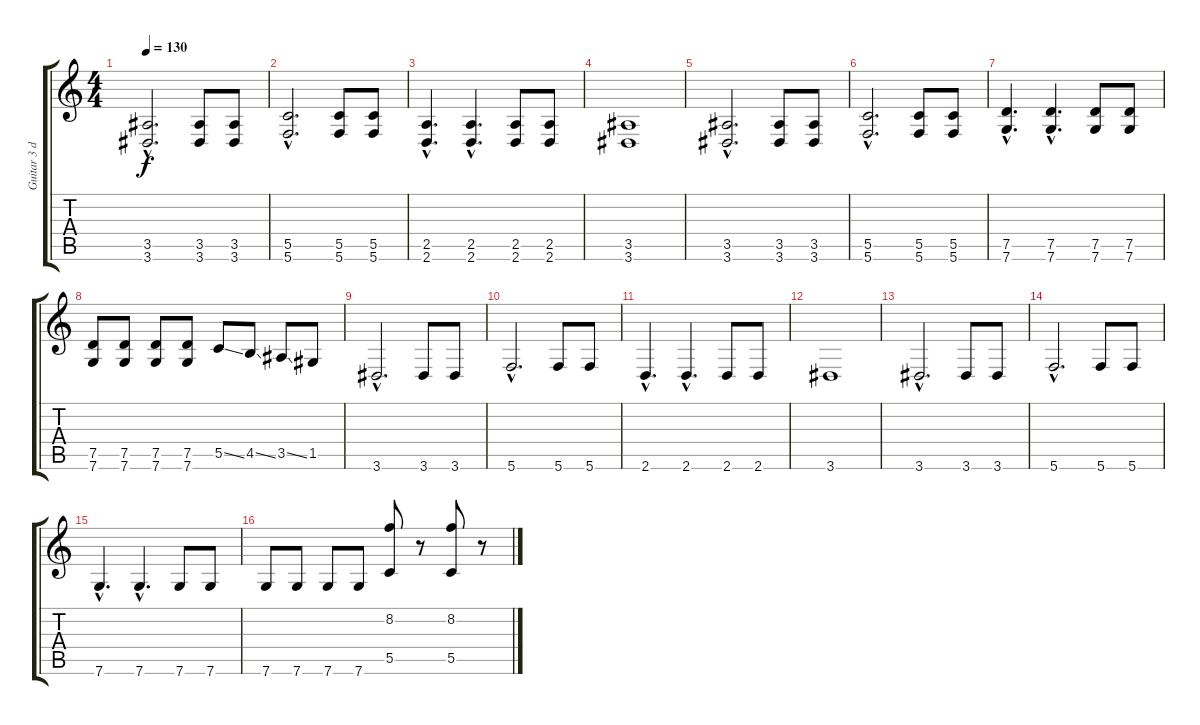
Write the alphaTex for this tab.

\track ("Guitar 3 dist." "Guitar 3 d") {instrument distortionguitar}
\staff {score tabs}
\tuning (D4 A3 F3 C3 G2 C2) {hide}
\ts (4 4)
\tempo 130
\clef g2
\ks c
(3.5{hac} 3.6{hac}).2{d dy f} (3.5 3.6).8 (3.5 3.6).8 |
(5.5{hac} 5.6{hac}).2{d} (5.5 5.6).8 (5.5 5.6).8 |
(2.5{hac} 2.6{hac}).4{d} (2.5{hac} 2.6{hac}).4{d} (2.5 2.6).8 (2.5 2.6).8 |
(3.5 3.6).1 |
(3.5{hac} 3.6{hac}).2{d} (3.5 3.6).8 (3.5 3.6).8 |
(5.5{hac} 5.6{hac}).2{d} (5.5 5.6).8 (5.5 5.6).8 |
(7.5{hac} 7.6{hac}).4{d} (7.5{hac} 7.6{hac}).4{d} (7.5 7.6).8 (7.5 7.6).8 |
(7.5 7.6).8 (7.5 7.6).8 (7.5 7.6).8 (7.5 7.6).8 5.5{ss}.8 4.5{ss}.8 3.5{ss}.8 1.5.8 |
3.6{hac}.2{d volume 16 instrument distortionguitar} 3.6.8 3.6.8 |
5.6{hac}.2{d} 5.6.8 5.6.8 |
2.6{hac}.4{d} 2.6{hac}.4{d} 2.6.8 2.6.8 |
3.6.1 |
3.6{hac}.2{d volume 16 instrument distortionguitar} 3.6.8 3.6.8 |
5.6{hac}.2{d} 5.6.8 5.6.8 |
7.6{hac}.4{d} 7.6{hac}.4{d} 7.6.8 7.6.8 |
7.6.8 7.6.8 7.6.8 7.6.8 (8.2 5.5).8 r.8 (8.2 5.5).8 r.8
